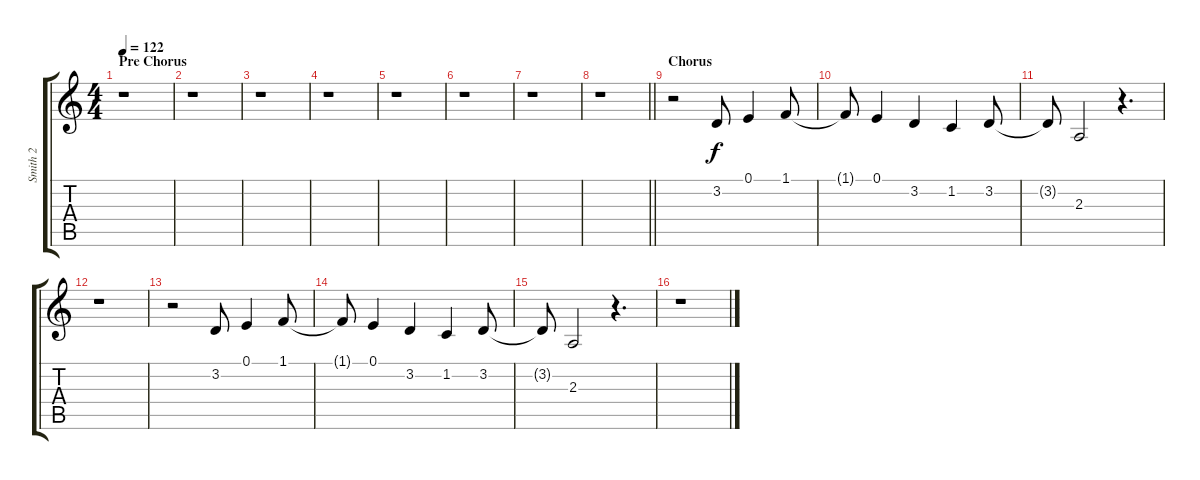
\track ("Smith 2" "Smith 2") {instrument choiraahs}
\staff {score tabs}
\tuning (E4 B3 G3 D3 A2 E2) {hide}
\ts (4 4)
\section ("" "Pre Chorus")
\tempo 122
\clef g2
\ks c
r.1{dy f} |
r.1 |
r.1 |
r.1 |
r.1 |
r.1 |
r.1 |
\barLineRight lightlight
r.1 |
\section ("" "Chorus")
r.2 3.2.8 0.1.4 1.1.8 |
1.1{t}.8 0.1.4 3.2.4 1.2.4 3.2.8 |
3.2{t}.8 2.3.2 r.4{d} |
r.1 |
r.2 3.2.8 0.1.4 1.1.8 |
1.1{t}.8 0.1.4 3.2.4 1.2.4 3.2.8 |
3.2{t}.8 2.3.2 r.4{d} |
r.1
